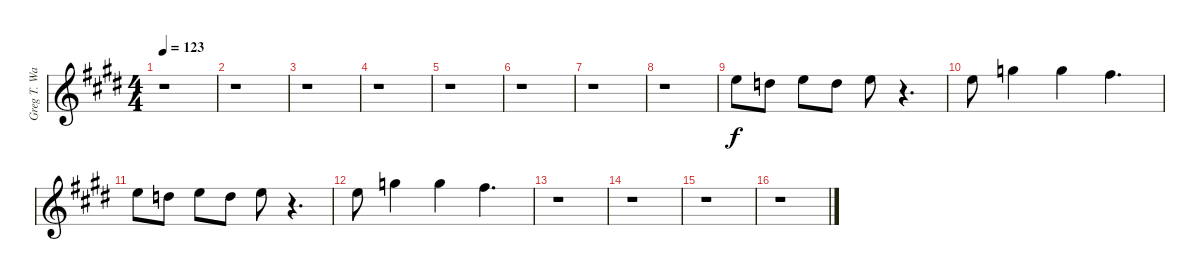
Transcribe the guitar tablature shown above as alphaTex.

\track ("Greg T. Walker Vocals" "Greg T. Wa") {instrument contrabass}
\staff {score}
\tuning (E4 B3 G3 D3 A2 E2) {hide}
\ts (4 4)
\tempo 123
\clef g2
\ks e
r.1{dy f} |
r.1 |
r.1 |
r.1 |
r.1 |
r.1 |
r.1 |
r.1 |
9.3.8 7.3.8 9.3.8 7.3.8 9.3.8 r.4{d} |
9.3.8 8.2.4 8.2.4 7.2.4{d} |
9.3.8 7.3.8 9.3.8 7.3.8 9.3.8 r.4{d} |
9.3.8 8.2.4 8.2.4 7.2.4{d} |
r.1 |
r.1 |
r.1 |
r.1
